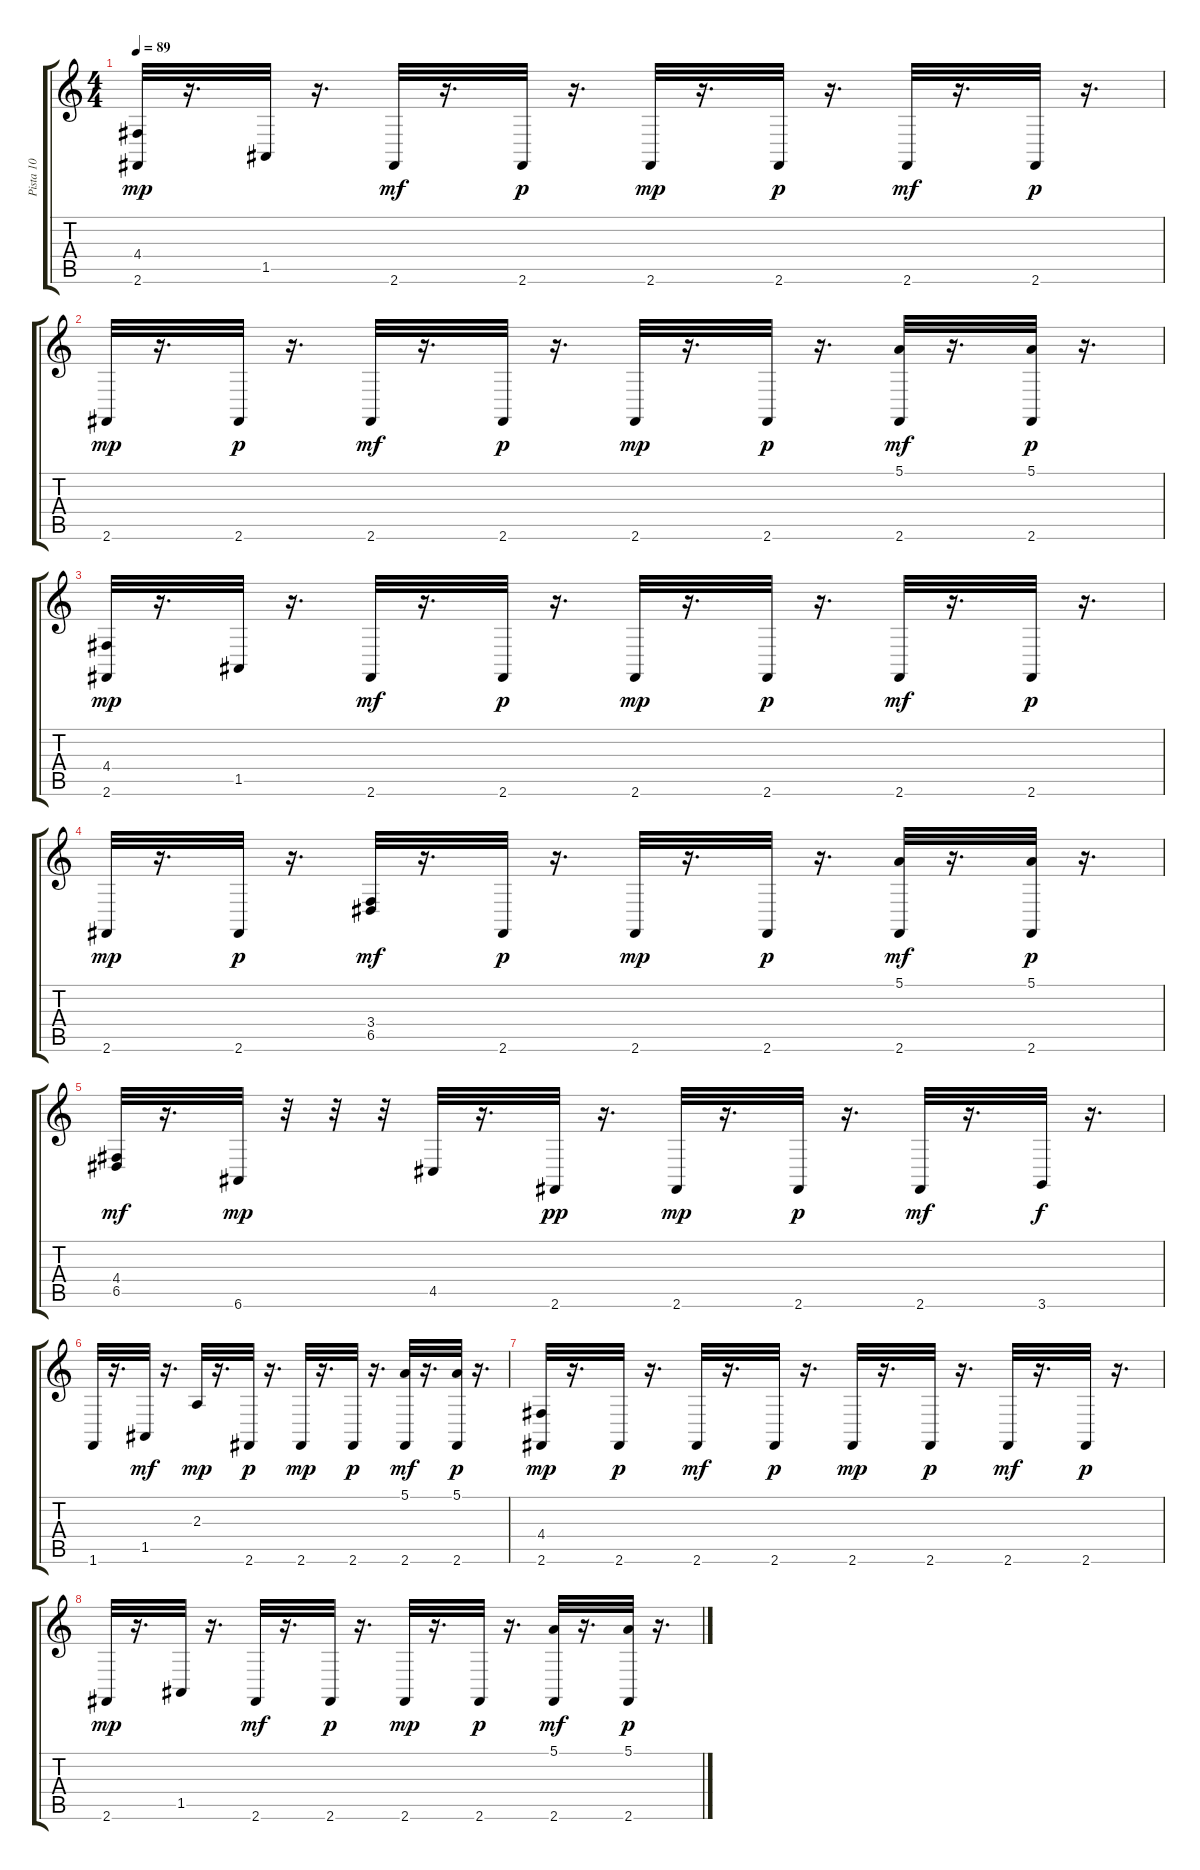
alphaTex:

\track ("Pista 10" "Pista 10") {instrument brightacousticpiano}
\staff {score tabs}
\tuning (E4 B3 G3 D3 A2 E2) {hide}
\ts (4 4)
\tempo 89
\clef g2
\ks c
(4.4 2.6).32{dy mp} r.16{d} 1.5.32 r.16{d} 2.6.32{dy mf} r.16{d} 2.6.32{dy p} r.16{d} 2.6.32{dy mp} r.16{d} 2.6.32{dy p} r.16{d} 2.6.32{dy mf} r.16{d} 2.6.32{dy p} r.16{d} |
2.6.32{dy mp} r.16{d} 2.6.32{dy p} r.16{d} 2.6.32{dy mf} r.16{d} 2.6.32{dy p} r.16{d} 2.6.32{dy mp} r.16{d} 2.6.32{dy p} r.16{d} (5.1 2.6).32{dy mf} r.16{d} (5.1 2.6).32{dy p} r.16{d} |
(4.4 2.6).32{dy mp} r.16{d} 1.5.32 r.16{d} 2.6.32{dy mf} r.16{d} 2.6.32{dy p} r.16{d} 2.6.32{dy mp} r.16{d} 2.6.32{dy p} r.16{d} 2.6.32{dy mf} r.16{d} 2.6.32{dy p} r.16{d} |
2.6.32{dy mp} r.16{d} 2.6.32{dy p} r.16{d} (3.4 6.5).32{dy mf} r.16{d} 2.6.32{dy p} r.16{d} 2.6.32{dy mp} r.16{d} 2.6.32{dy p} r.16{d} (5.1 2.6).32{dy mf} r.16{d} (5.1 2.6).32{dy p} r.16{d} |
(4.4 6.5).32{dy mf} r.16{d} 6.6.32{dy mp} r.32 r.32 r.32 4.5.32 r.16{d} 2.6.32{dy pp} r.16{d} 2.6.32{dy mp} r.16{d} 2.6.32{dy p} r.16{d} 2.6.32{dy mf} r.16{d} 3.6.32{dy f} r.16{d} |
1.6.32 r.16{d} 1.5.32{dy mf} r.16{d} 2.3.32{dy mp} r.16{d} 2.6.32{dy p} r.16{d} 2.6.32{dy mp} r.16{d} 2.6.32{dy p} r.16{d} (5.1 2.6).32{dy mf} r.16{d} (5.1 2.6).32{dy p} r.16{d} |
(4.4 2.6).32{dy mp} r.16{d} 2.6.32{dy p} r.16{d} 2.6.32{dy mf} r.16{d} 2.6.32{dy p} r.16{d} 2.6.32{dy mp} r.16{d} 2.6.32{dy p} r.16{d} 2.6.32{dy mf} r.16{d} 2.6.32{dy p} r.16{d} |
2.6.32{dy mp} r.16{d} 1.5.32 r.16{d} 2.6.32{dy mf} r.16{d} 2.6.32{dy p} r.16{d} 2.6.32{dy mp} r.16{d} 2.6.32{dy p} r.16{d} (5.1 2.6).32{dy mf} r.16{d} (5.1 2.6).32{dy p} r.16{d}
